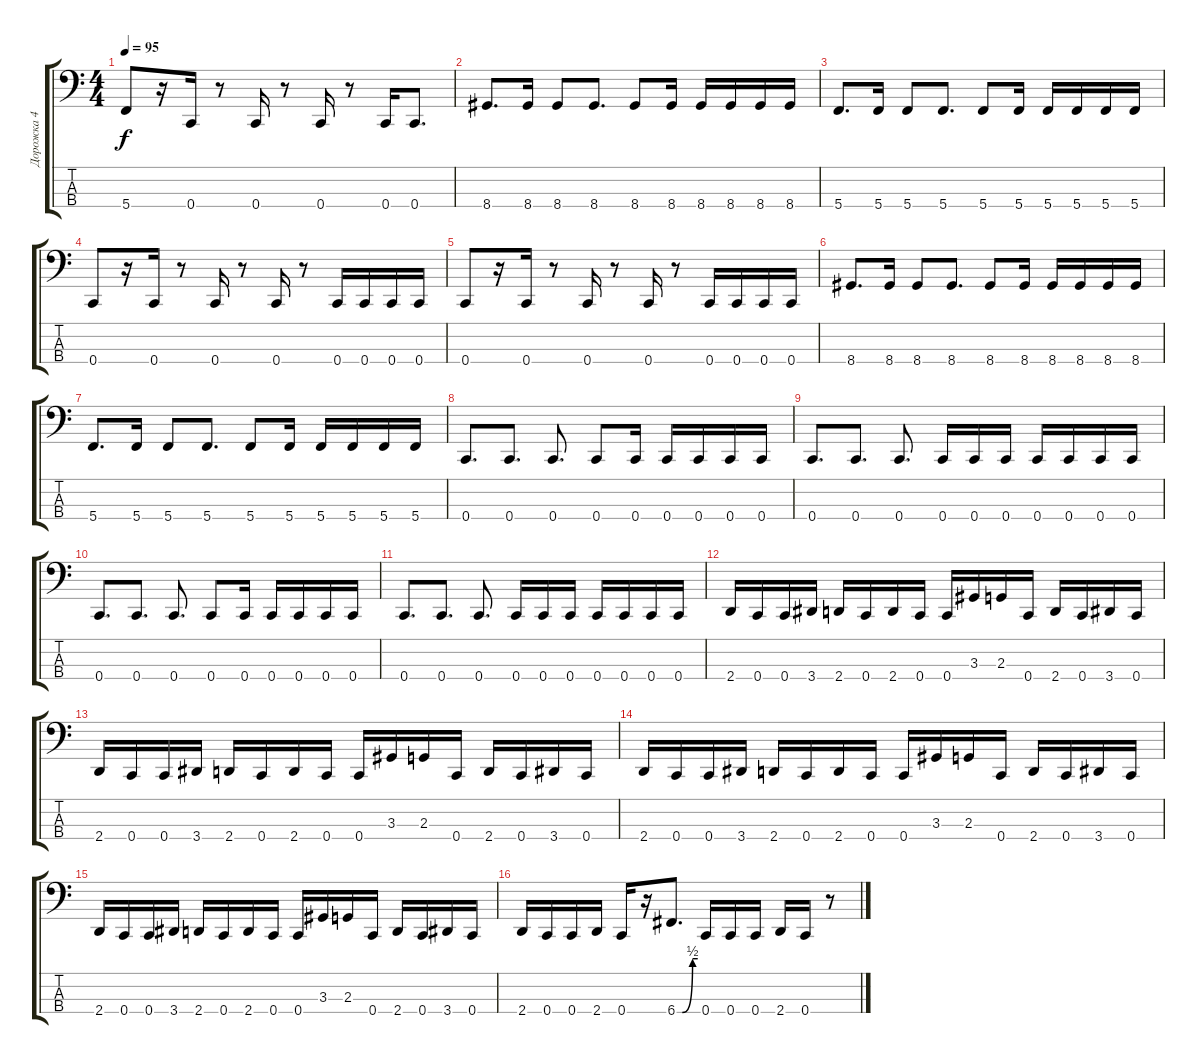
\track ("Дорожка 4" "Дорожка 4") {instrument electricbassfinger}
\staff {score tabs}
\tuning (Eb2 Bb1 F1 C1) {hide}
\ts (4 4)
\tempo 95
\clef f4
\ks c
5.4.8{dy f} r.16 0.4.16 r.8 0.4.16 r.8 0.4.16 r.8 0.4.16 0.4.8{d} |
8.4.8{d} 8.4.16 8.4.8 8.4.8{d} 8.4.8 8.4.16 8.4.16 8.4.16 8.4.16 8.4.16 |
5.4.8{d} 5.4.16 5.4.8 5.4.8{d} 5.4.8 5.4.16 5.4.16 5.4.16 5.4.16 5.4.16 |
0.4.8 r.16 0.4.16 r.8 0.4.16 r.8 0.4.16 r.8 0.4.16 0.4.16 0.4.16 0.4.16 |
0.4.8 r.16 0.4.16 r.8 0.4.16 r.8 0.4.16 r.8 0.4.16 0.4.16 0.4.16 0.4.16 |
8.4.8{d} 8.4.16 8.4.8 8.4.8{d} 8.4.8 8.4.16 8.4.16 8.4.16 8.4.16 8.4.16 |
5.4.8{d} 5.4.16 5.4.8 5.4.8{d} 5.4.8 5.4.16 5.4.16 5.4.16 5.4.16 5.4.16 |
0.4.8{d} 0.4.8{d} 0.4.8{d} 0.4.8 0.4.16 0.4.16 0.4.16 0.4.16 0.4.16 |
0.4.8{d} 0.4.8{d} 0.4.8{d} 0.4.16 0.4.16 0.4.16 0.4.16 0.4.16 0.4.16 0.4.16 |
0.4.8{d} 0.4.8{d} 0.4.8{d} 0.4.8 0.4.16 0.4.16 0.4.16 0.4.16 0.4.16 |
0.4.8{d} 0.4.8{d} 0.4.8{d} 0.4.16 0.4.16 0.4.16 0.4.16 0.4.16 0.4.16 0.4.16 |
2.4.16 0.4.16 0.4.16 3.4.16 2.4.16 0.4.16 2.4.16 0.4.16 0.4.16 3.3.16 2.3.16 0.4.16 2.4.16 0.4.16 3.4.16 0.4.16 |
2.4.16 0.4.16 0.4.16 3.4.16 2.4.16 0.4.16 2.4.16 0.4.16 0.4.16 3.3.16 2.3.16 0.4.16 2.4.16 0.4.16 3.4.16 0.4.16 |
2.4.16 0.4.16 0.4.16 3.4.16 2.4.16 0.4.16 2.4.16 0.4.16 0.4.16 3.3.16 2.3.16 0.4.16 2.4.16 0.4.16 3.4.16 0.4.16 |
2.4.16 0.4.16 0.4.16 3.4.16 2.4.16 0.4.16 2.4.16 0.4.16 0.4.16 3.3.16 2.3.16 0.4.16 2.4.16 0.4.16 3.4.16 0.4.16 |
2.4.16 0.4.16 0.4.16 2.4.16 0.4.16 r.16 6.4{be (custom 0 0 15 0 45 2 60 2)}.8{d volume 16 instrument slapbass2} 0.4.16{volume 10 instrument electricbassfinger} 0.4.16 0.4.16 2.4.16 0.4.16 r.8
